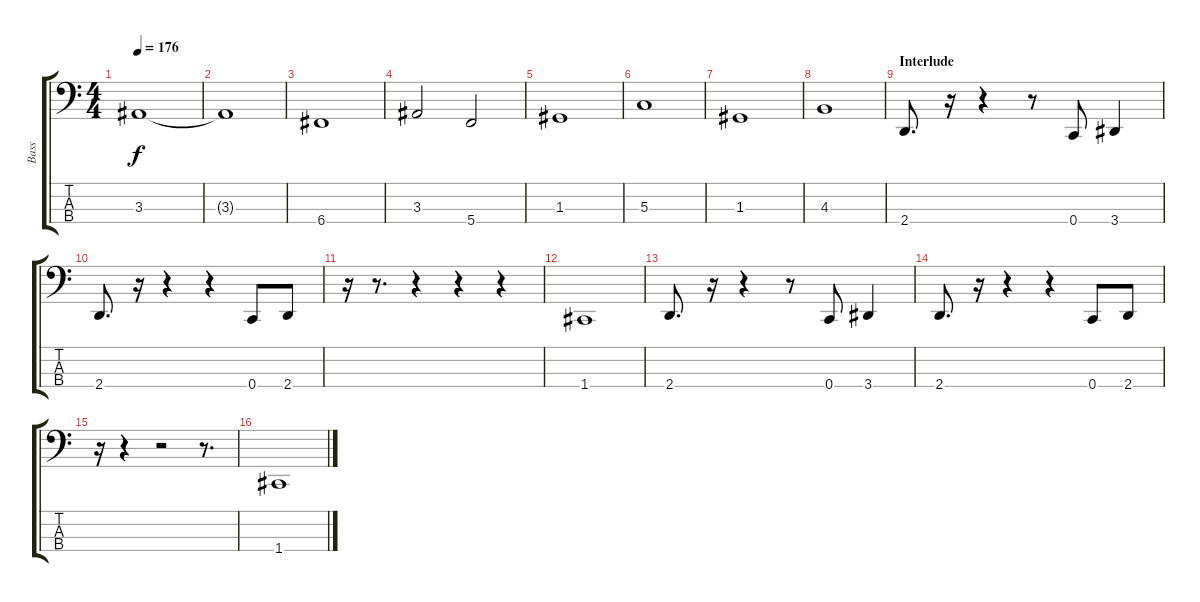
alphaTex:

\track ("Bass" "Bass") {instrument slapbass1}
\staff {score tabs}
\tuning (F2 C2 G1 C1) {hide}
\ts (4 4)
\tempo 176
\clef f4
\ks c
3.3.1{dy f} |
3.3{t}.1 |
6.4.1 |
3.3.2 5.4.2 |
1.3.1 |
5.3.1 |
1.3.1 |
4.3.1 |
\section ("" "Interlude")
2.4.8{d} r.16 r.4 r.8 0.4.8 3.4.4 |
2.4.8{d} r.16 r.4 r.4 0.4.8 2.4.8 |
r.16 r.8{d} r.4 r.4 r.4 |
1.4.1 |
2.4.8{d} r.16 r.4 r.8 0.4.8 3.4.4 |
2.4.8{d} r.16 r.4 r.4 0.4.8 2.4.8 |
r.16 r.4 r.2 r.8{d} |
1.4.1
